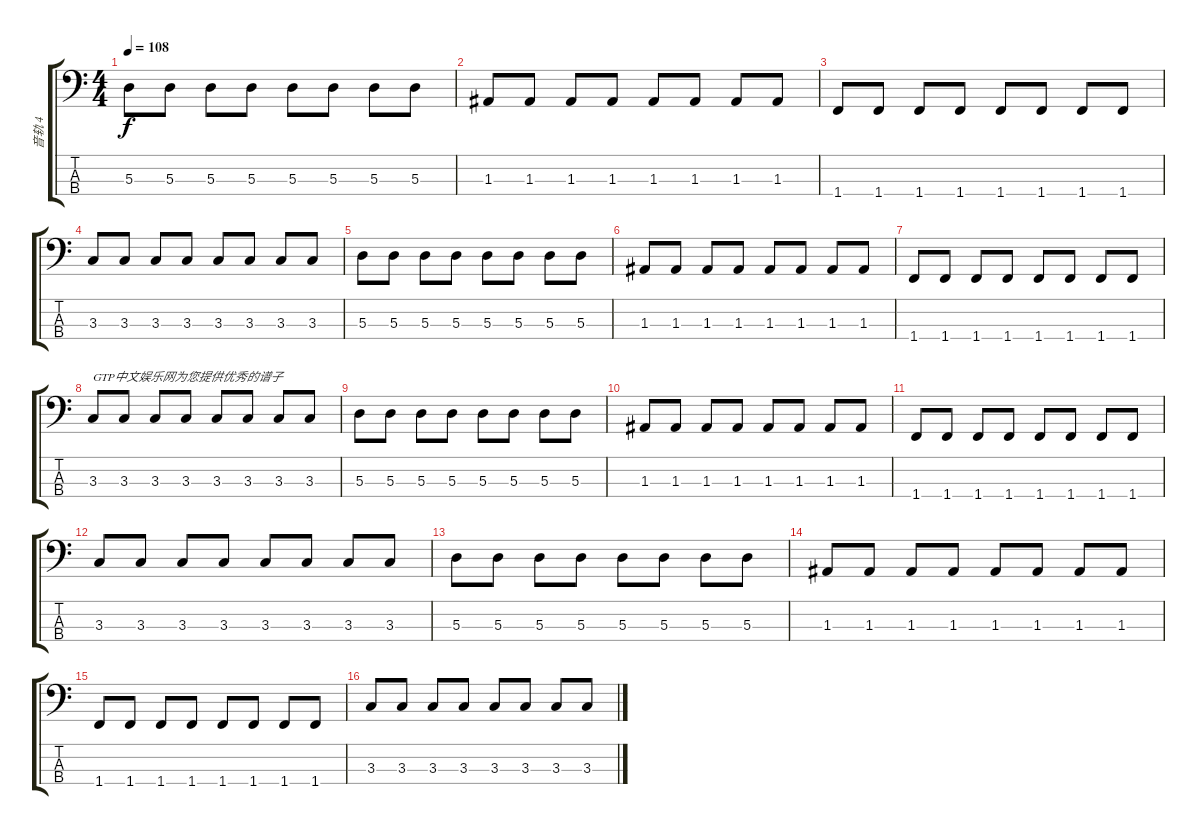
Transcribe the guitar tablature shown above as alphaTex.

\track ("音轨 4" "音轨 4") {instrument electricbassfinger}
\staff {score tabs}
\tuning (G2 D2 A1 E1) {hide}
\ts (4 4)
\tempo 108
\clef f4
\ks c
5.3.8{dy f} 5.3.8 5.3.8 5.3.8 5.3.8 5.3.8 5.3.8 5.3.8 |
1.3.8 1.3.8 1.3.8 1.3.8 1.3.8 1.3.8 1.3.8 1.3.8 |
1.4.8 1.4.8 1.4.8 1.4.8 1.4.8 1.4.8 1.4.8 1.4.8 |
3.3.8 3.3.8 3.3.8 3.3.8 3.3.8 3.3.8 3.3.8 3.3.8 |
5.3.8 5.3.8 5.3.8 5.3.8 5.3.8 5.3.8 5.3.8 5.3.8 |
1.3.8 1.3.8 1.3.8 1.3.8 1.3.8 1.3.8 1.3.8 1.3.8 |
1.4.8 1.4.8 1.4.8 1.4.8 1.4.8 1.4.8 1.4.8 1.4.8 |
3.3.8{txt "GTP中文娱乐网为您提供优秀的谱子"} 3.3.8 3.3.8 3.3.8 3.3.8 3.3.8 3.3.8 3.3.8 |
5.3.8 5.3.8 5.3.8 5.3.8 5.3.8 5.3.8 5.3.8 5.3.8 |
1.3.8 1.3.8 1.3.8 1.3.8 1.3.8 1.3.8 1.3.8 1.3.8 |
1.4.8 1.4.8 1.4.8 1.4.8 1.4.8 1.4.8 1.4.8 1.4.8 |
3.3.8 3.3.8 3.3.8 3.3.8 3.3.8 3.3.8 3.3.8 3.3.8 |
5.3.8 5.3.8 5.3.8 5.3.8 5.3.8 5.3.8 5.3.8 5.3.8 |
1.3.8 1.3.8 1.3.8 1.3.8 1.3.8 1.3.8 1.3.8 1.3.8 |
1.4.8 1.4.8 1.4.8 1.4.8 1.4.8 1.4.8 1.4.8 1.4.8 |
3.3.8 3.3.8 3.3.8 3.3.8 3.3.8 3.3.8 3.3.8 3.3.8
